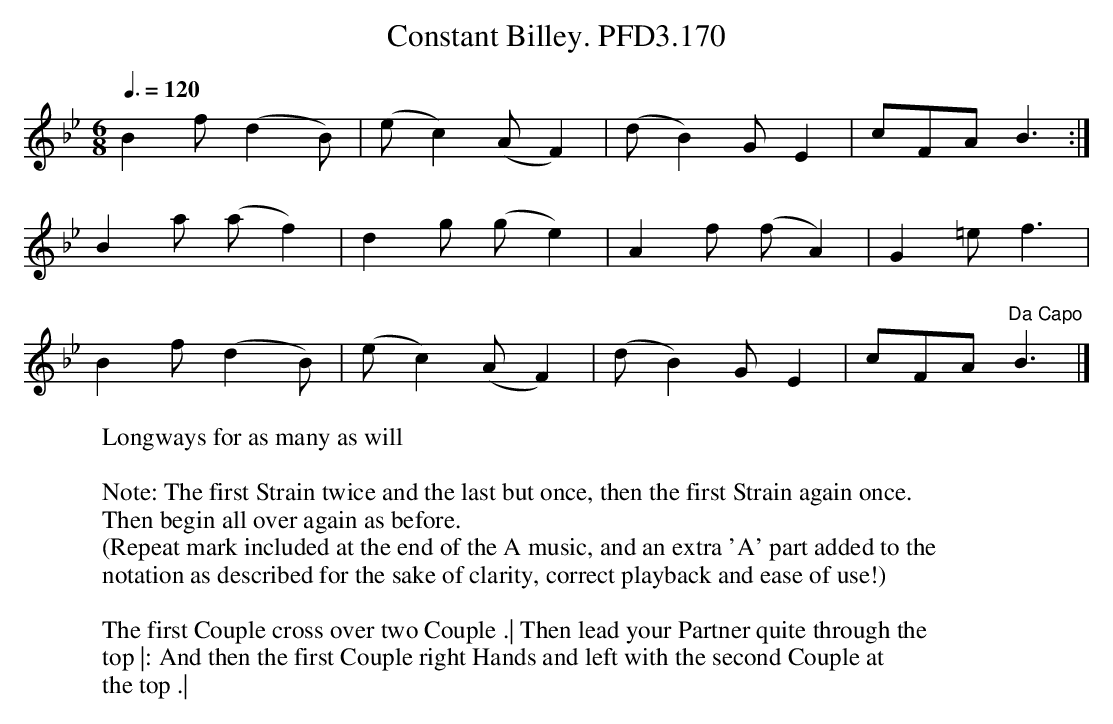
X:1
T:Constant Billey. PFD3.170
W:Longways for as many as will
M:6/8
L:1/8
Q:3/8=120
K:Bb
B2f (d2B)|(ec2) (AF2)|(dB2) GE2|cFA B3:|
B2a (af2)|d2g (ge2)|A2f (fA2)|G2=e f3|
B2f (d2B)|(ec2) (AF2)|(dB2) GE2|cFA"Da Capo" B3|]
W:
W:Note: The first Strain twice and the last but once, then the first Strain again once.
W:Then begin all over again as before.
W:(Repeat mark included at the end of the A music, and an extra 'A' part added to the
W:notation as described for the sake of clarity, correct playback and ease of use!)
W:
W:The first Couple cross over two Couple .| Then lead your Partner quite through the
W:top |: And then the first Couple right Hands and left with the second Couple at
W:the top .|
